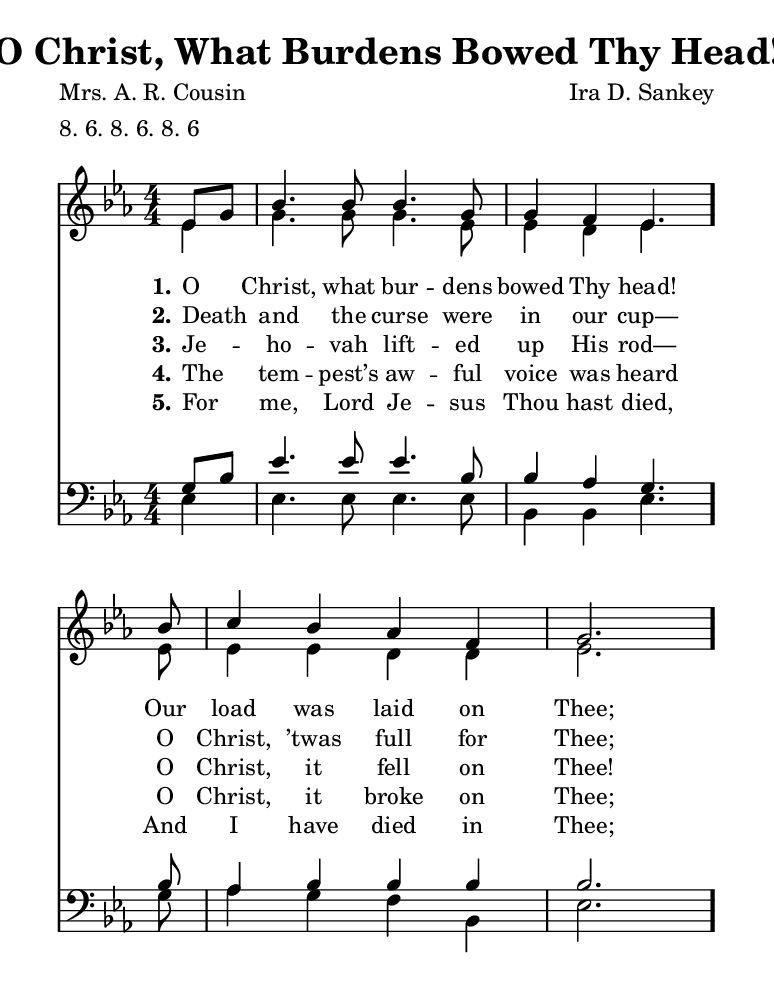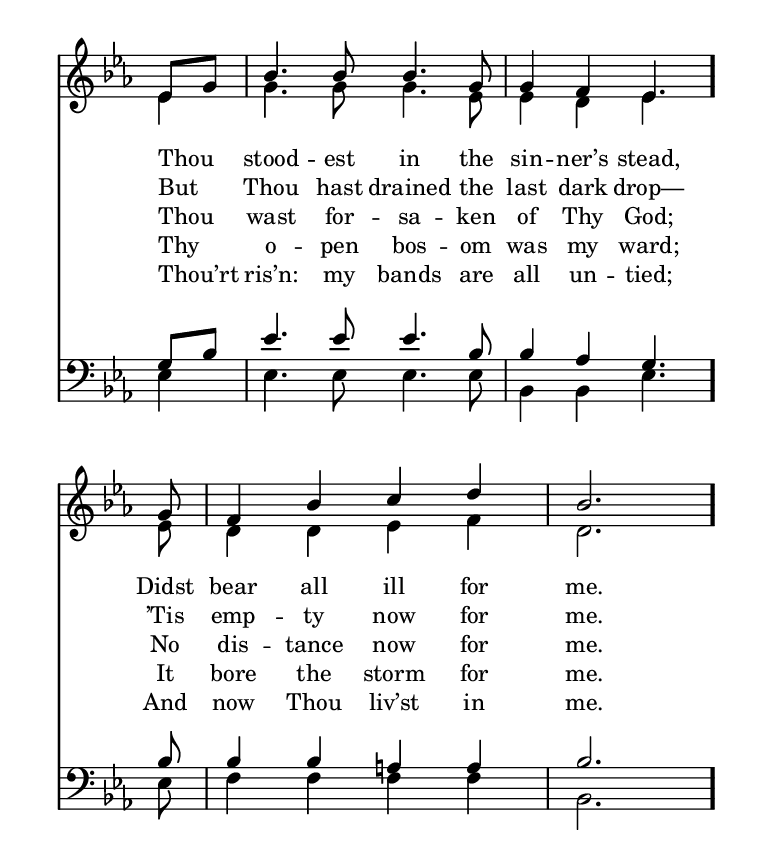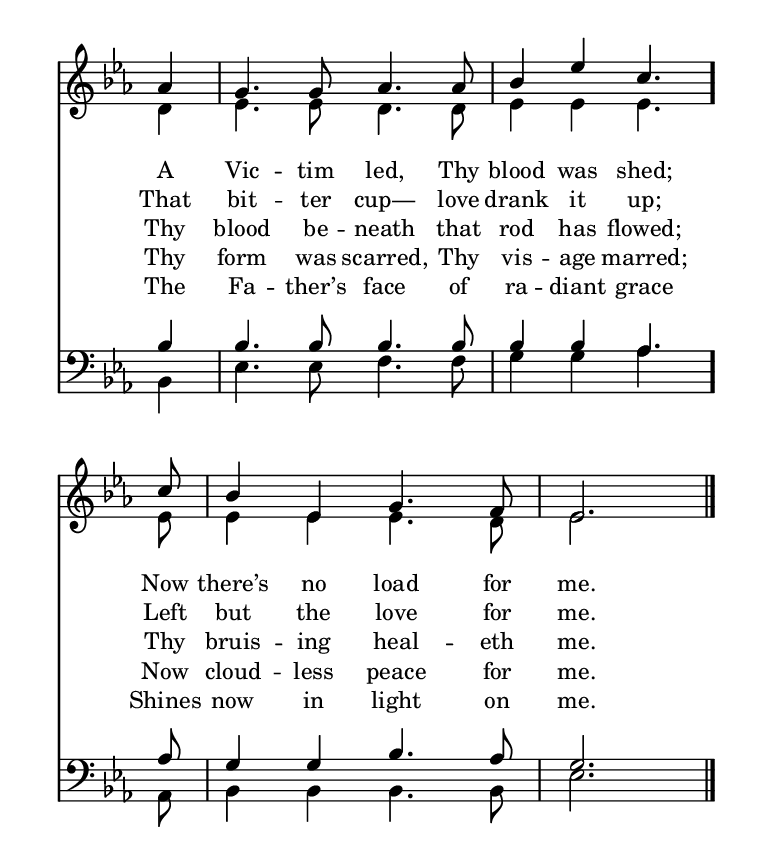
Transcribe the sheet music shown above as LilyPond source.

\include "common/global.ily"
\paper {
  \include "common/paper.ily"
  ragged-bottom = ##t
  ragged-last-bottom = ##t
  systems-per-page = #(cond (is-eogsized 3) (#t #f))
  %page-count = ##f
}

\header{
  hymnnumber = "33"
  title = "O Christ, What Burdens Bowed Thy Head!"
  tunename = ""
  meter = "8. 6. 8. 6. 8. 6"
  poet = "Mrs. A. R. Cousin"
  composer = "Ira D. Sankey"
  %copyright = ""
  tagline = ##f
}

% for fermata in MIDI
ta = { \tempo 4=80 }
tb = { \tempo 4=40 }

patternAA = { c8[ c8] | c4. c8 c4. c8 | c4 c4 c4. }
patternAB = { c4      | c4. c8 c4. c8 | c4 c4 c4. }

patternBA = { c8 | c4 c4 c4  c4 | c2. }
patternBB = { c8 | c4 c4 c4. c8 | c2. }

global = {
  \include "common/overrides.ily"
  \override Staff.TimeSignature.style = #'numbered
  \time 4/4
  \override Score.MetronomeMark.transparent = ##t % hide all fermata changes too
  \ta
  \key ees \major
  \partial 4
  \autoBeamOff
}

notesSoprano = {
\global
\relative c' {

  \changePitch \patternAA { ees g | bes bes bes g | g f ees   }
  \changePitch \patternBA { bes'  | c bes aes f   | g         }
  \changePitch \patternAA { ees g | bes bes bes g | g f ees   }
  \changePitch \patternBA { g     | f bes c d     | bes       }
  \changePitch \patternAB { aes   | g g aes aes   | bes ees c }
  \changePitch \patternBB { c     | bes ees, g f  | ees       }

  \bar "|."

}
}

notesAlto = {
\global
\relative e' {

  \changePitch \patternAB { ees | g g g ees     | ees d ees   }
  \changePitch \patternBA { ees | ees ees d d   | ees         }
  \changePitch \patternAB { ees | g g g ees     | ees d ees   }
  \changePitch \patternBA { ees | d d ees f     | d           }
  \changePitch \patternAB { d   | ees ees d d   | ees ees ees }
  \changePitch \patternBB { ees | ees ees ees d | ees         }

}
}

notesTenor = {
\global
\relative a {

  \changePitch \patternAA { g bes | ees ees ees bes | bes aes g   }
  \changePitch \patternBA { bes   | aes bes bes bes | bes         }
  \changePitch \patternAA { g bes | ees ees ees bes | bes aes g   }
  \changePitch \patternBA { bes   | bes bes a a     | bes         }
  \changePitch \patternAB { bes   | bes bes bes bes | bes bes aes }
  \changePitch \patternBB { aes   | g g bes aes     | g           }

}
}

notesBass = {
\global
\relative f {

  \changePitch \patternAB { ees  | ees ees ees ees | bes bes ees }
  \changePitch \patternBA { g    | aes g f bes,    | ees         }
  \changePitch \patternAB { ees  | ees ees ees ees | bes bes ees }
  \changePitch \patternBA { ees  | f f f f         | bes,        }
  \changePitch \patternAB { bes  | ees ees f f     | g g aes     }
  \changePitch \patternBB { aes, | bes bes bes bes | ees         }

}
}

wordsA = \lyricmode {
\set stanza = "1."

O Christ, what bur -- dens bowed Thy head! \bar "."
Our load was laid on Thee; \bar "." \break
Thou stood -- est in the sin -- ner’s stead, \bar "."
Didst bear all ill for me. \bar "." \break
A Vic -- tim led, Thy blood was shed; \bar "."
Now there’s no load for me. \bar "." \break

}

wordsB = \lyricmode {
\set stanza = "2."

Death and the curse were in our cup—
O Christ, ’twas full for Thee;
But Thou hast drained the last dark drop—
’Tis emp -- ty now for me.
That bit -- ter cup— love drank it up;
Left but the love for me.

}

wordsC = \lyricmode {
\set stanza = "3."

Je -- ho -- vah lift -- ed up His rod—
O Christ, it fell on Thee!
Thou wast for -- sa -- ken of Thy God;
No dis -- tance now for me.
Thy blood be -- neath that rod has flowed;
Thy bruis -- ing heal -- eth me.

}

wordsD = \lyricmode {
\set stanza = "4."

The tem -- pest’s aw -- ful voice was heard
O Christ, it broke on Thee;
Thy o -- pen bos -- om was my ward;
It bore the storm for me.
Thy form was scarred, Thy vis -- age marred;
Now cloud -- less peace for me.

}

wordsE = \lyricmode {
\set stanza = "5."

For me, Lord Je -- sus Thou hast died,
And I have died in Thee;
Thou’rt ris’n: my bands are all un -- tied;
And now Thou liv’st in me.
The Fa -- ther’s face of ra -- diant grace
Shines now in light on me.

}

\score {
  \context ChoirStaff <<
    \context Staff = upper <<
      \set ChoirStaff.systemStartDelimiter = #'SystemStartBar
      \context Voice  = sopranos { \voiceOne << \notesSoprano >> }
      \context Voice  = altos { \voiceTwo << \notesAlto >> }
      \context Lyrics = one   \lyricsto sopranos \wordsA
      \context Lyrics = two   \lyricsto sopranos \wordsB
      \context Lyrics = three \lyricsto sopranos \wordsC
      \context Lyrics = four  \lyricsto sopranos \wordsD
      \context Lyrics = five  \lyricsto sopranos \wordsE
    >>
    \context Staff = men <<
      \clef bass
      \context Voice  = tenors { \voiceOne << \notesTenor >> }
      \context Voice  = basses { \voiceTwo << \notesBass >> }
    >>
  >>
  \layout {
    \include "common/layout.ily"
  }
  \midi{
    \include "common/midi.ily"
  }
}

\version "2.19.49"  % necessary for upgrading to future LilyPond versions.

% vi:set et ts=2 sw=2 ai nocindent syntax=lilypond:
